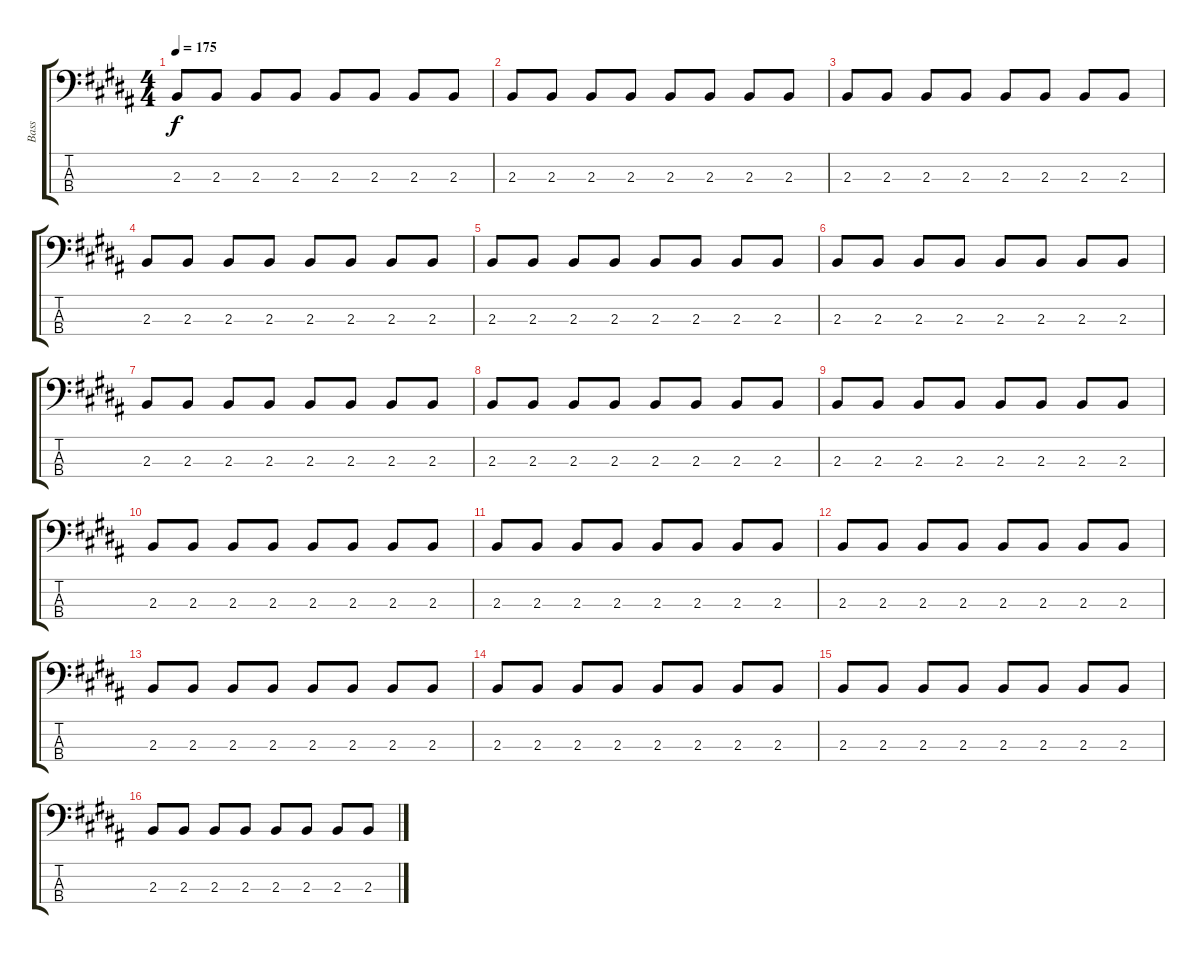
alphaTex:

\track ("Bass" "Bass") {instrument electricbassfinger}
\staff {score tabs}
\tuning (G2 D2 A1 E1) {hide}
\ts (4 4)
\tempo 175
\clef f4
\ks b
2.3.8{dy f} 2.3.8 2.3.8 2.3.8 2.3.8 2.3.8 2.3.8 2.3.8 |
2.3.8 2.3.8 2.3.8 2.3.8 2.3.8 2.3.8 2.3.8 2.3.8 |
2.3.8 2.3.8 2.3.8 2.3.8 2.3.8 2.3.8 2.3.8 2.3.8 |
2.3.8 2.3.8 2.3.8 2.3.8 2.3.8 2.3.8 2.3.8 2.3.8 |
2.3.8 2.3.8 2.3.8 2.3.8 2.3.8 2.3.8 2.3.8 2.3.8 |
2.3.8 2.3.8 2.3.8 2.3.8 2.3.8 2.3.8 2.3.8 2.3.8 |
2.3.8 2.3.8 2.3.8 2.3.8 2.3.8 2.3.8 2.3.8 2.3.8 |
2.3.8 2.3.8 2.3.8 2.3.8 2.3.8 2.3.8 2.3.8 2.3.8 |
2.3.8 2.3.8 2.3.8 2.3.8 2.3.8 2.3.8 2.3.8 2.3.8 |
2.3.8 2.3.8 2.3.8 2.3.8 2.3.8 2.3.8 2.3.8 2.3.8 |
2.3.8 2.3.8 2.3.8 2.3.8 2.3.8 2.3.8 2.3.8 2.3.8 |
2.3.8 2.3.8 2.3.8 2.3.8 2.3.8 2.3.8 2.3.8 2.3.8 |
2.3.8 2.3.8 2.3.8 2.3.8 2.3.8 2.3.8 2.3.8 2.3.8 |
2.3.8 2.3.8 2.3.8 2.3.8 2.3.8 2.3.8 2.3.8 2.3.8 |
2.3.8 2.3.8 2.3.8 2.3.8 2.3.8 2.3.8 2.3.8 2.3.8 |
2.3.8 2.3.8 2.3.8 2.3.8 2.3.8 2.3.8 2.3.8 2.3.8
